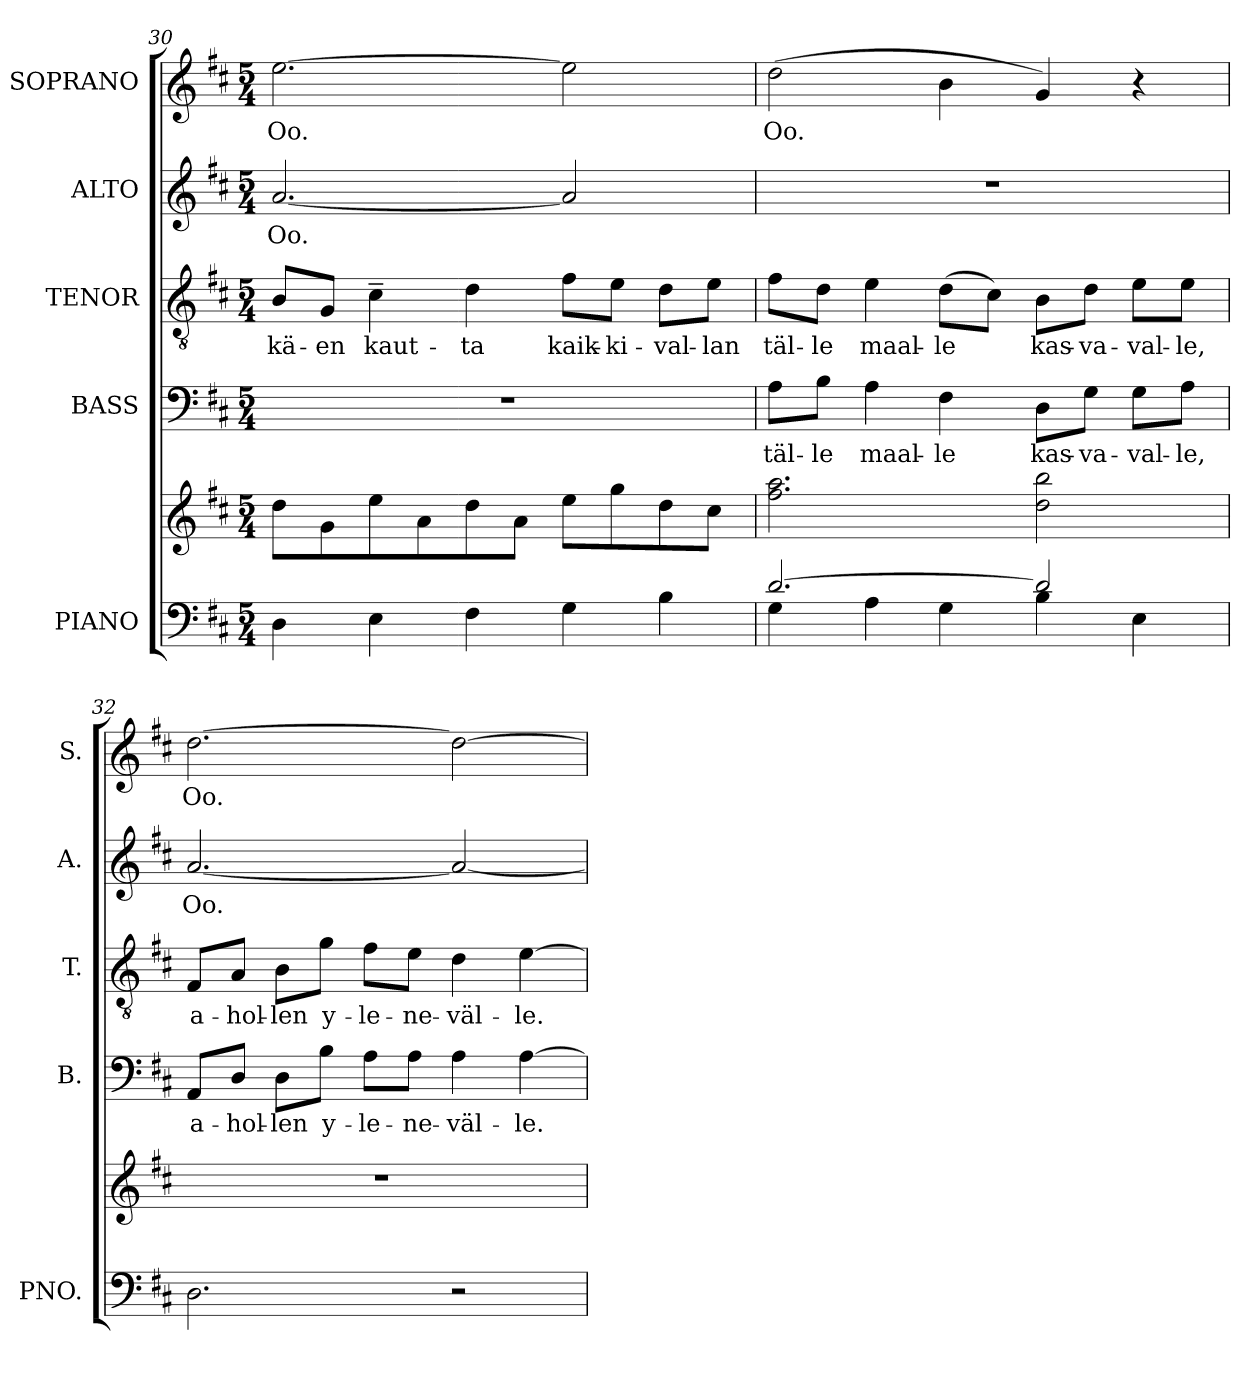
**kern	**kern	**kern	**text	**kern	**text	**kern	**text	**kern	**text
*part5	*part5	*part4	*part4	*part3	*part3	*part2	*part2	*part1	*part1
*staff6	*staff5	*staff4	*staff4	*staff3	*staff3	*staff2	*staff2	*staff1	*staff1
*I"PIANO	*	*I"BASS	*	*I"TENOR	*	*I"ALTO	*	*I"SOPRANO	*
*I'PNO.	*	*I'B.	*	*I'T.	*	*I'A.	*	*I'S.	*
!!LO:LB:g=z
*clefF4	*clefG2	*clefF4	*	*clefGv2	*	*clefG2	*	*clefG2	*
*	*	*	*	*ITrd7c12	*	*	*	*	*
*k[f#c#]	*k[f#c#]	*k[f#c#]	*	*k[f#c#]	*	*k[f#c#]	*	*k[f#c#]	*
*D:	*D:	*D:	*	*D:	*	*D:	*	*D:	*
*M5/4	*M5/4	*M5/4	*	*M5/4	*	*M5/4	*	*M5/4	*
=30	=30	=30	=30	=30	=30	=30	=30	=30	=30
!	!	!LO:N:vis=1	!	!	!	!	!	!	!
!	!	!	!	!	!LO:LY:b:color=#000000	!	!	!	!
!	!	!	!	!	!	!	!LO:LY:b:color=#000000	!	!
!	!	!	!	!	!	!	!	!	!LO:LY:b:color=#000000
4Di\	8ddi\L	4%5r	.	8BBi/L	kä-	[2.ai/	Oo.	[2.eei\	Oo.
!	!	!	!	!	!LO:LY:b:color=#000000	!	!	!	!
.	8gi\	.	.	8GGi/J	-en	.	.	.	.
!	!	!	!	!	!LO:LY:b:color=#000000	!	!	!	!
4Ei\	8eei\	.	.	4C#~i\	kaut-	.	.	.	.
.	8ai\	.	.	.	.	.	.	.	.
!	!	!	!	!	!LO:LY:b:color=#000000	!	!	!	!
4F#i\	8ddi\	.	.	4Di\	-ta	.	.	.	.
.	8ai\J	.	.	.	.	.	.	.	.
!	!	!	!	!	!LO:LY:b:color=#000000	!	!	!	!
4Gi\	8eei\L	.	.	8F#i\L	kaik-	2ai/]	.	2eei\]	.
!	!	!	!	!	!LO:LY:b:color=#000000	!	!	!	!
.	8ggi\	.	.	8Ei\J	-ki-	.	.	.	.
!	!	!	!	!	!LO:LY:b:color=#000000	!	!	!	!
4Bi\	8ddi\	.	.	8Di\L	-val-	.	.	.	.
!	!	!	!	!	!LO:LY:b:color=#000000	!	!	!	!
.	8cc#i\J	.	.	8Ei\J	-lan	.	.	.	.
=31	=31	=31	=31	=31	=31	=31	=31	=31	=31
*^	*	*	*	*	*	*	*	*	*
!	!	!	!	!LO:LY:b:color=#000000	!	!	!	!	!	!
!	!	!	!	!	!	!LO:LY:b:color=#000000	!LO:N:vis=1	!	!	!
!	!	!	!	!	!	!	!	!	!	!LO:LY:b:color=#000000
[2.di/	4Gi\	2.ff#i\ 2.aai	8Ai\L	täl-	8F#i\L	täl-	4%5r	.	(2ddi\	Oo.
!	!	!	!	!LO:LY:b:color=#000000	!	!	!	!	!	!
!	!	!	!	!	!	!LO:LY:b:color=#000000	!	!	!	!
.	.	.	8Bi\J	-le	8Di\J	-le	.	.	.	.
!	!	!	!	!LO:LY:b:color=#000000	!	!	!	!	!	!
!	!	!	!	!	!	!LO:LY:b:color=#000000	!	!	!	!
.	4Ai\	.	4Ai\	maal-	4Ei\	maal-	.	.	.	.
!	!	!	!	!LO:LY:b:color=#000000	!	!	!	!	!	!
!	!	!	!	!	!	!LO:LY:b:color=#000000	!	!	!	!
.	4Gi\	.	4F#i\	-le	(8Di\L	-le	.	.	4bi\	.
.	.	.	.	.	8C#i\J)	.	.	.	.	.
!	!	!	!	!LO:LY:b:color=#000000	!	!	!	!	!	!
!	!	!	!	!	!	!LO:LY:b:color=#000000	!	!	!	!
2di/]	4Bi\	2ddi\ 2bbi	8Di\L	kas-	8BBi\L	kas-	.	.	4gi/)	.
!	!	!	!	!LO:LY:b:color=#000000	!	!	!	!	!	!
!	!	!	!	!	!	!LO:LY:b:color=#000000	!	!	!	!
.	.	.	8Gi\J	-va-	8Di\J	-va-	.	.	.	.
!	!	!	!	!LO:LY:b:color=#000000	!	!	!	!	!	!
!	!	!	!	!	!	!LO:LY:b:color=#000000	!	!	!	!
.	4Ei\	.	8Gi\L	-val-	8Ei\L	-val-	.	.	4r	.
!	!	!	!	!LO:LY:b:color=#000000	!	!	!	!	!	!
!	!	!	!	!	!	!LO:LY:b:color=#000000	!	!	!	!
.	.	.	8Ai\J	-le,	8Ei\J	-le,	.	.	.	.
*v	*v	*	*	*	*	*	*	*	*	*
=32	=32	=32	=32	=32	=32	=32	=32	=32	=32
!	!LO:N:vis=1	!	!	!	!	!	!	!	!
!	!	!	!LO:LY:b:color=#000000	!	!	!	!	!	!
!	!	!	!	!	!LO:LY:b:color=#000000	!	!	!	!
!	!	!	!	!	!	!	!LO:LY:b:color=#000000	!	!
!	!	!	!	!	!	!	!	!	!LO:LY:b:color=#000000
2.Di\	4%5r	8AAi/L	a-	8FF#i/L	a-	[2.ai/	Oo.	[2.ddi\	Oo.
!	!	!	!LO:LY:b:color=#000000	!	!	!	!	!	!
!	!	!	!	!	!LO:LY:b:color=#000000	!	!	!	!
.	.	8Di/J	-hol-	8AAi/J	-hol-	.	.	.	.
!	!	!	!LO:LY:b:color=#000000	!	!	!	!	!	!
!	!	!	!	!	!LO:LY:b:color=#000000	!	!	!	!
.	.	8Di\L	-len	8BBi\L	-len	.	.	.	.
!	!	!	!LO:LY:b:color=#000000	!	!	!	!	!	!
!	!	!	!	!	!LO:LY:b:color=#000000	!	!	!	!
.	.	8Bi\J	y-	8Gi\J	y-	.	.	.	.
!	!	!	!LO:LY:b:color=#000000	!	!	!	!	!	!
!	!	!	!	!	!LO:LY:b:color=#000000	!	!	!	!
.	.	8Ai\L	-le-	8F#i\L	-le-	.	.	.	.
!	!	!	!LO:LY:b:color=#000000	!	!	!	!	!	!
!	!	!	!	!	!LO:LY:b:color=#000000	!	!	!	!
.	.	8Ai\J	-ne-	8Ei\J	-ne-	.	.	.	.
!	!	!	!LO:LY:b:color=#000000	!	!	!	!	!	!
!	!	!	!	!	!LO:LY:b:color=#000000	!	!	!	!
2r	.	4Ai\	-väl-	4Di\	-väl-	2ai/_	.	2ddi\_	.
!	!	!	!LO:LY:b:color=#000000	!	!	!	!	!	!
!	!	!	!	!	!LO:LY:b:color=#000000	!	!	!	!
.	.	[4Ai\	-le.	[4Ei\	-le.	.	.	.	.
=	=	=	=	=	=	=	=	=	=
*-	*-	*-	*-	*-	*-	*-	*-	*-	*-
